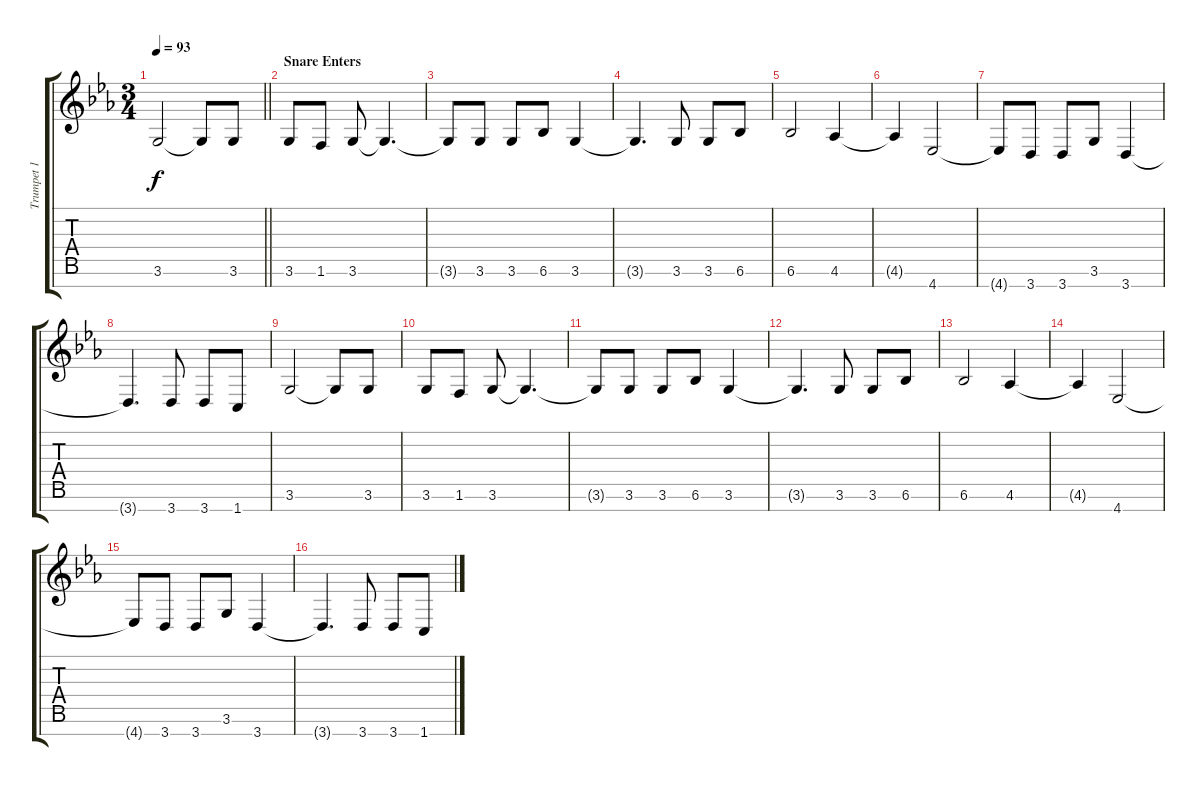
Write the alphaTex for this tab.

\track ("Trumpet 1" "Trumpet 1") {instrument trumpet}
\staff {score tabs}
\tuning (E5 B4 G4 D4 A3 E3 B2) {hide}
\ts (3 4)
\tempo 93
\clef g2
\barLineRight lightlight
\ks cminor
3.6.2{dy f} 3.6{t}.8 3.6.8 |
\section ("" "Snare Enters")
3.6.8 1.6.8 3.6.8 3.6{t}.4{d} |
3.6{t}.8 3.6.8 3.6.8 6.6.8 3.6.4 |
3.6{t}.4{d} 3.6.8 3.6.8 6.6.8 |
6.6.2 4.6.4 |
4.6{t}.4 4.7.2 |
4.7{t}.8 3.7.8 3.7.8 3.6.8 3.7.4 |
3.7{t}.4{d} 3.7.8 3.7.8 1.7.8 |
3.6.2 3.6{t}.8 3.6.8 |
3.6.8 1.6.8 3.6.8 3.6{t}.4{d} |
3.6{t}.8 3.6.8 3.6.8 6.6.8 3.6.4 |
3.6{t}.4{d} 3.6.8 3.6.8 6.6.8 |
6.6.2 4.6.4 |
4.6{t}.4 4.7.2 |
4.7{t}.8 3.7.8 3.7.8 3.6.8 3.7.4 |
3.7{t}.4{d} 3.7.8 3.7.8 1.7.8
